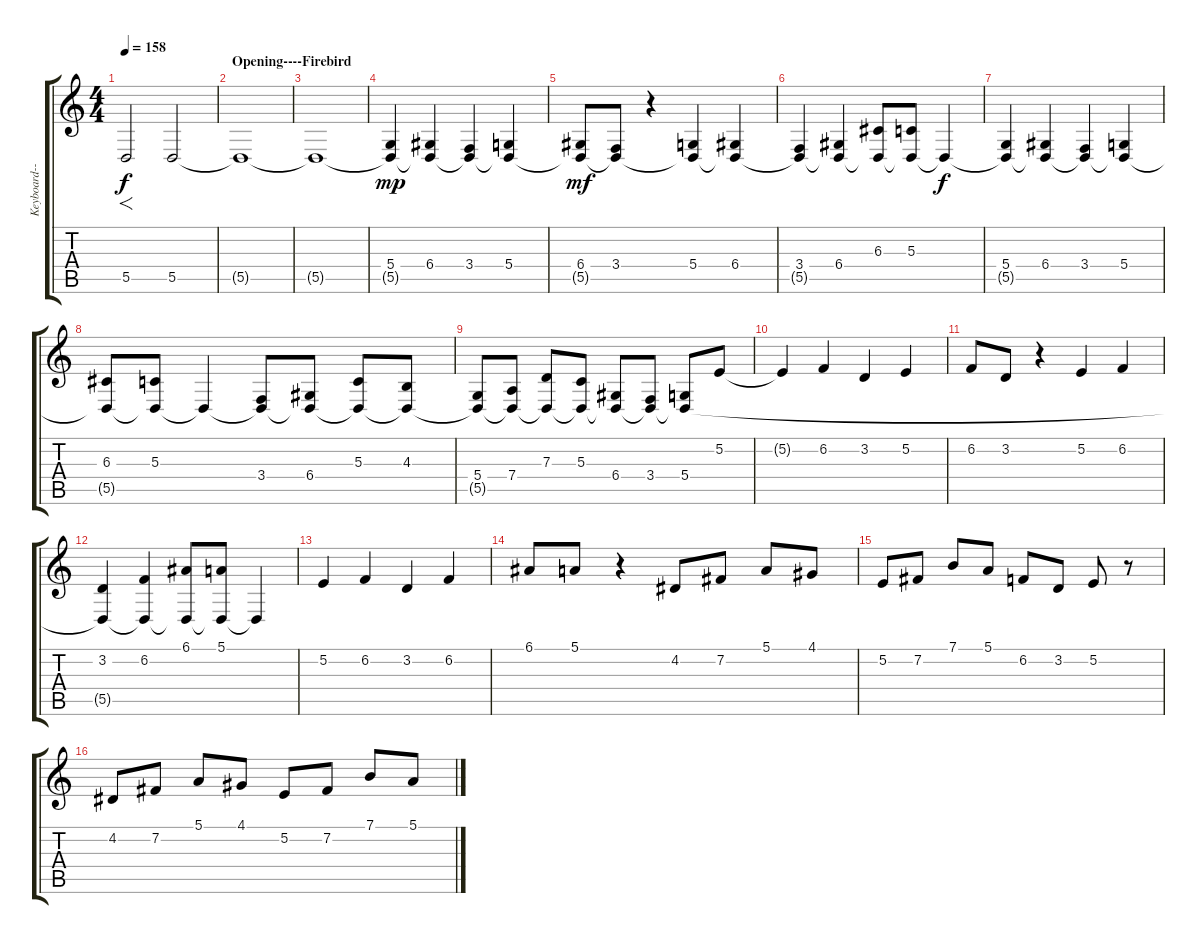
\track ("" "Keyboard--") {instrument stringensemble1}
\staff {score tabs}
\tuning (E4 B3 G3 D3 A2 E2) {hide}
\ts (4 4)
\tempo 158
\clef g2
\ks c
5.5.2{f dy f instrument stringensemble1} 5.5.2 |
\section ("" "Opening----Firebird")
5.5{t}.1 |
5.5{t}.1 |
(5.4 5.5{t}).4{dy mp} (6.4 5.5{t}).4 (3.4 5.5{t}).4 (5.4 5.5{t}).4 |
(6.4 5.5{t}).8{dy mf} (3.4 5.5{t}).8 r.4 (5.4 5.5{t}).4 (6.4 5.5{t}).4 |
(3.4 5.5{t}).4 (6.4 5.5{t}).4 (6.3 5.5{t}).8 (5.3 5.5{t}).8 5.5{t}.4{dy f} |
(5.4 5.5{t}).4 (6.4 5.5{t}).4 (3.4 5.5{t}).4 (5.4 5.5{t}).4 |
(6.3 5.5{t}).8 (5.3 5.5{t}).8 5.5{t}.4 (3.4 5.5{t}).8 (6.4 5.5{t}).8 (5.3 5.5{t}).8 (4.3 5.5{t}).8 |
(5.4 5.5{t}).8 (7.4 5.5{t}).8 (7.3 5.5{t}).8 (5.3 5.5{t}).8 (6.4 5.5{t}).8 (3.4 5.5{t}).8 (5.4 5.5{t}).8 5.2.8 |
5.2{t}.4 6.2.4 3.2.4 5.2.4 |
6.2.8 3.2.8 r.4 5.2.4 6.2.4 |
(3.2 5.5{t}).4 (6.2 5.5{t}).4 (6.1 5.5{t}).8 (5.1 5.5{t}).8 5.5{t}.4 |
5.2.4 6.2.4 3.2.4 6.2.4 |
6.1.8 5.1.8 r.4 4.2.8 7.2.8 5.1.8 4.1.8 |
5.2.8 7.2.8 7.1.8 5.1.8 6.2.8 3.2.8 5.2.8 r.8 |
4.2.8 7.2.8 5.1.8 4.1.8 5.2.8 7.2.8 7.1.8 5.1.8
